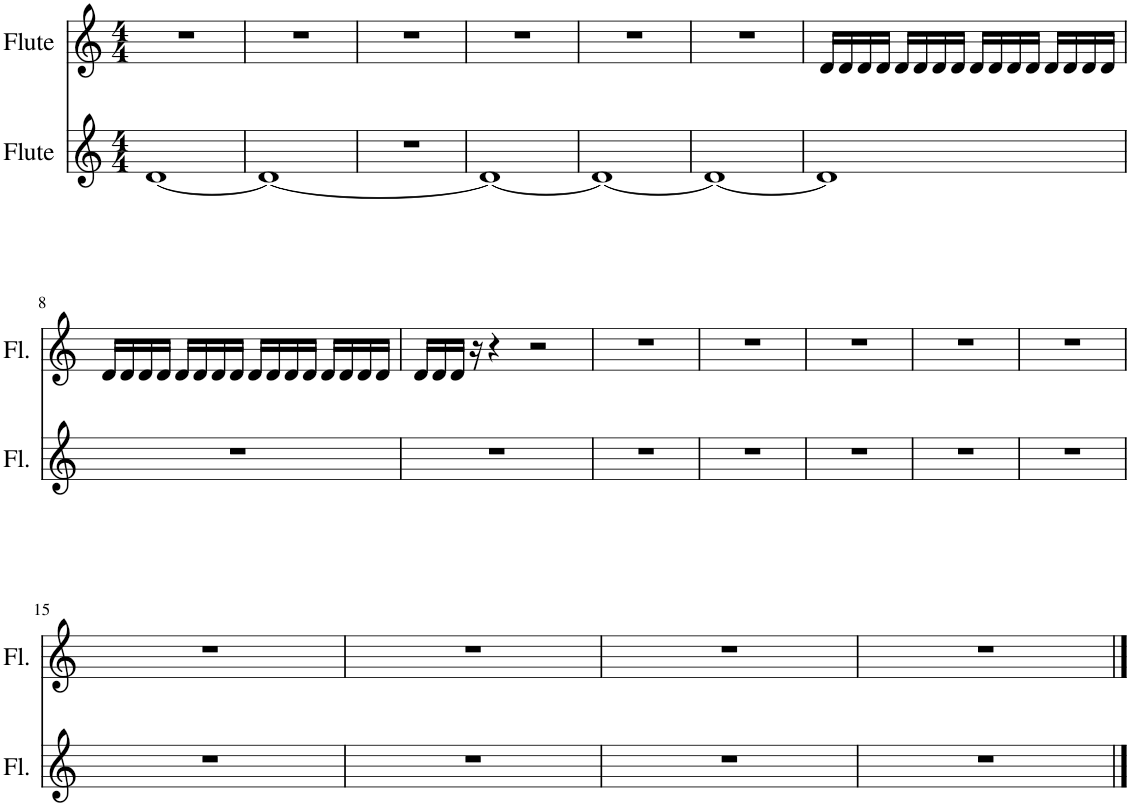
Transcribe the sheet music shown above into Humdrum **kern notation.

**kern	**kern
*part2	*part1
*staff2	*staff1
*I"Flute	*I"Flute
*I'Fl.	*I'Fl.
*clefG2	*clefG2
*k[]	*k[]
*M4/4	*M4/4
=1	=1
[1d	1r
=2	=2
1d_	1r
=3	=3
1r	1r
=4	=4
1d_	1r
=5	=5
1d_	1r
=6	=6
1d_	1r
=7	=7
1d]	16d/LL
.	16d/
.	16d/
.	16d/JJ
.	16d/LL
.	16d/
.	16d/
.	16d/JJ
.	16d/LL
.	16d/
.	16d/
.	16d/JJ
.	16d/LL
.	16d/
.	16d/
.	16d/JJ
!!LO:LB:g=z
=8	=8
1r	16d/LL
.	16d/
.	16d/
.	16d/JJ
.	16d/LL
.	16d/
.	16d/
.	16d/JJ
.	16d/LL
.	16d/
.	16d/
.	16d/JJ
.	16d/LL
.	16d/
.	16d/
.	16d/JJ
=9	=9
1r	16d/LL
.	16d/
.	16d/JJ
.	16r
.	4r
.	2r
=10	=10
1r	1r
=11	=11
1r	1r
=12	=12
1r	1r
=13	=13
1r	1r
=14	=14
1r	1r
!!LO:LB:g=z
=15	=15
1r	1r
=16	=16
1r	1r
=17	=17
1r	1r
=18	=18
1r	1r
==	==
*-	*-
